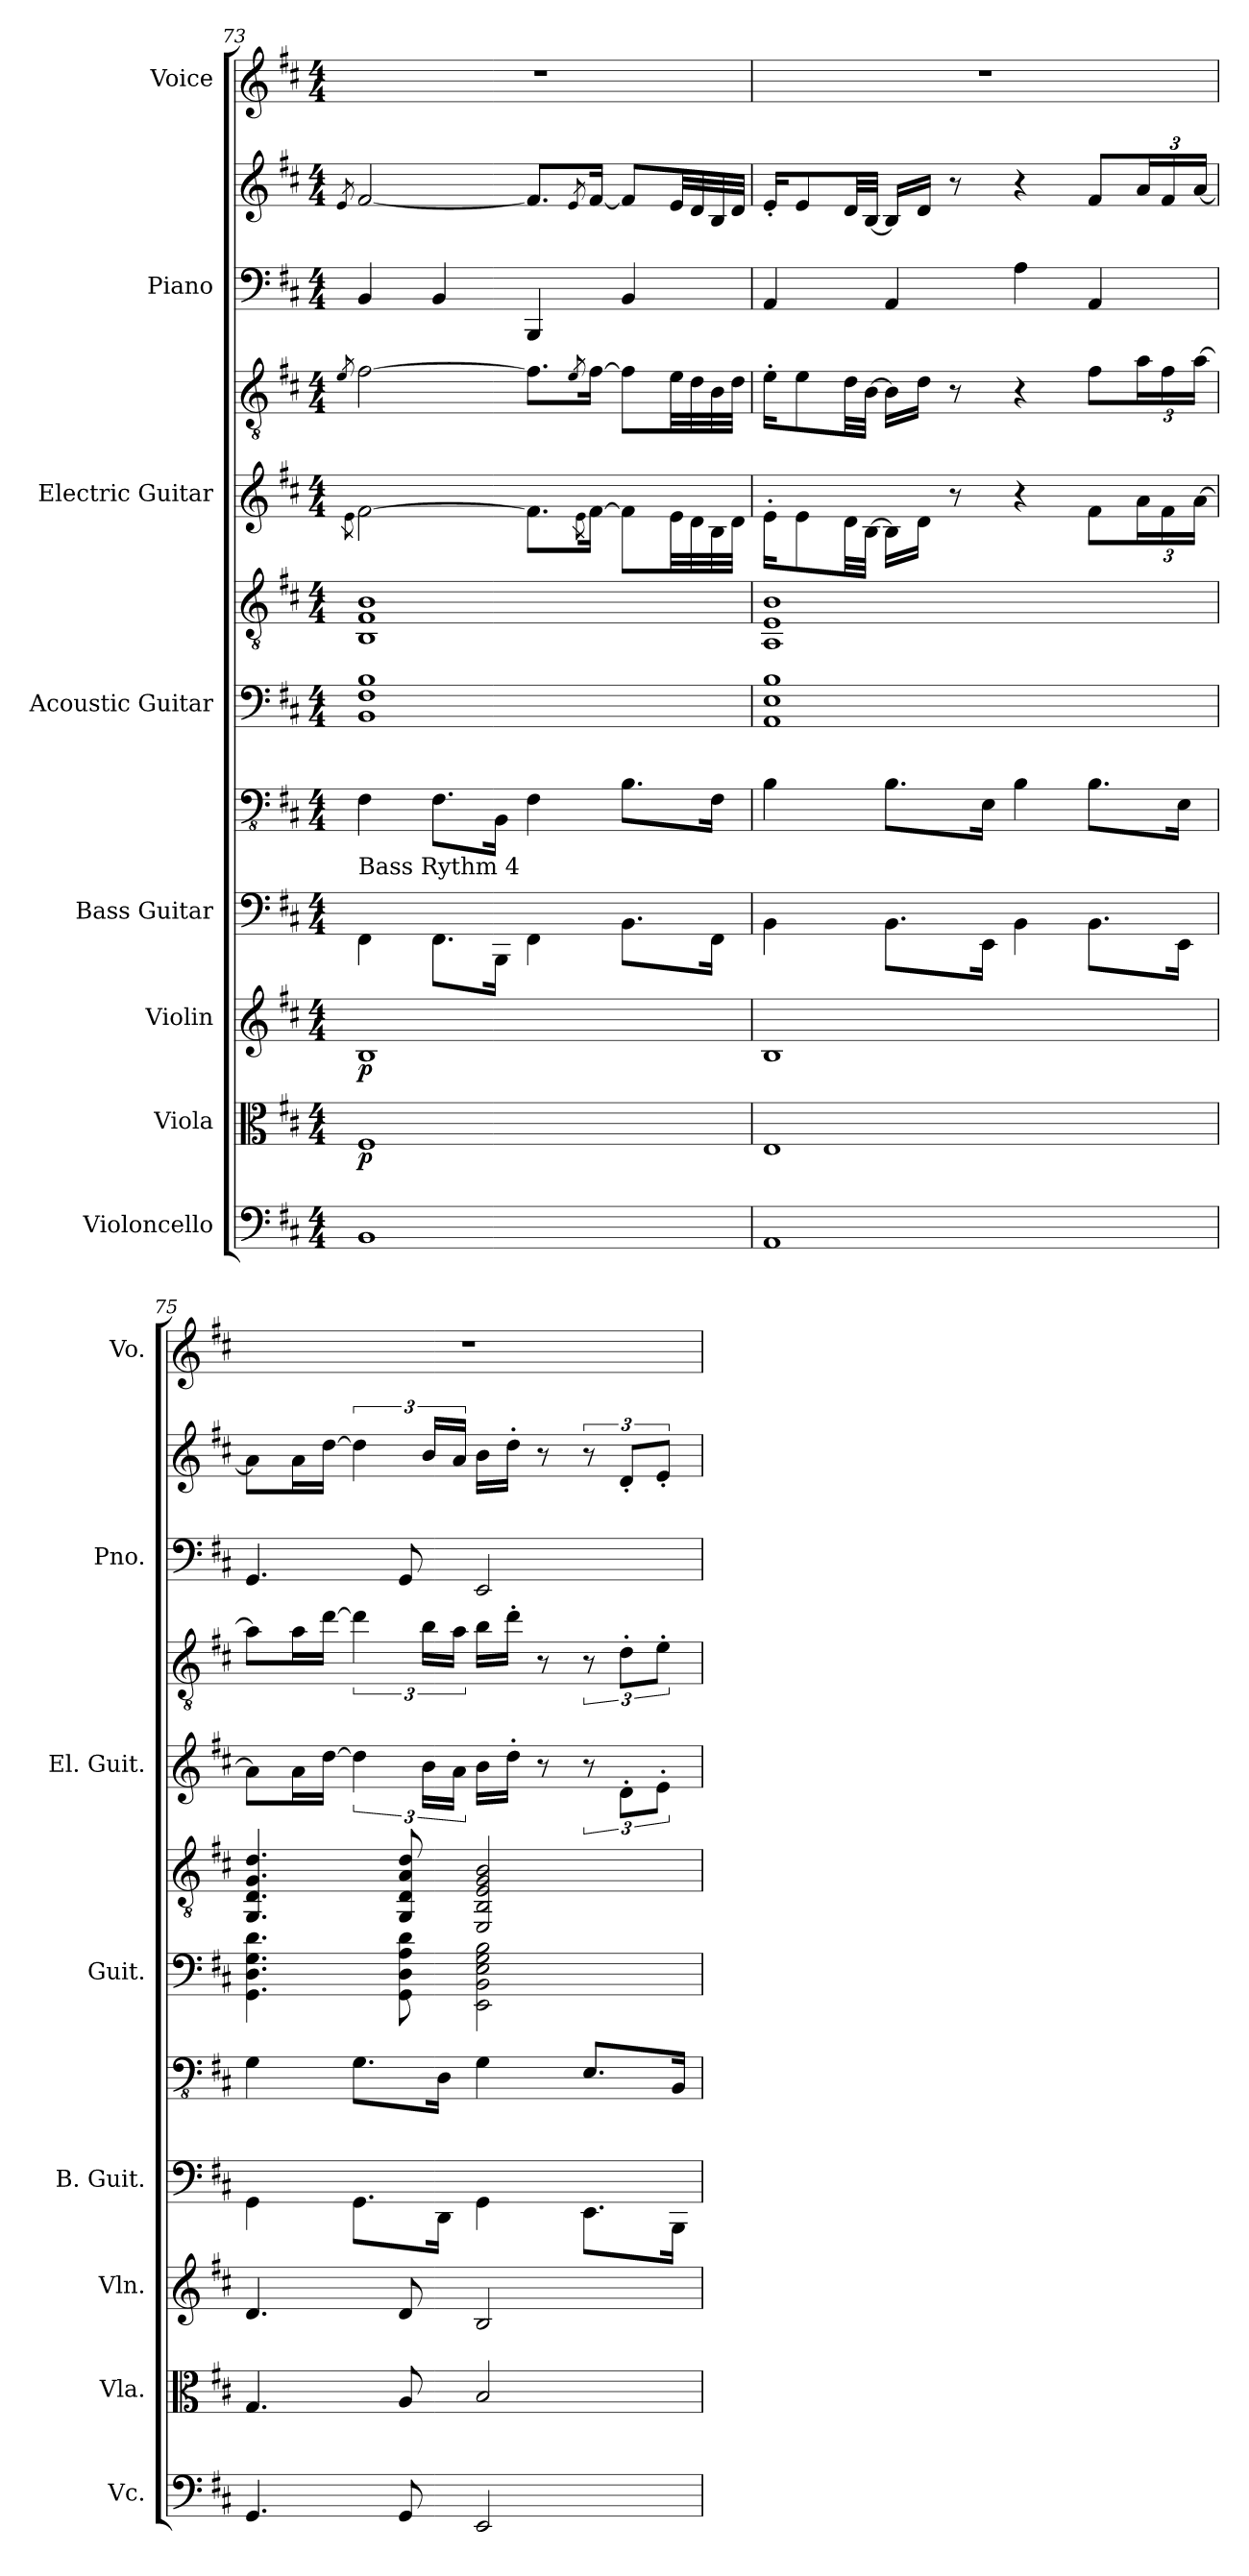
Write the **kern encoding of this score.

**kern	**kern	**dynam	**kern	**dynam	**kern	**kern	**kern	**kern	**kern	**kern	**kern	**kern	**kern
*part8	*part7	*part7	*part6	*part6	*part5	*part5	*part4	*part4	*part3	*part3	*part2	*part2	*part1
*staff12	*staff11	*staff11	*staff10	*staff10	*staff9	*staff8	*staff7	*staff6	*staff5	*staff4	*staff3	*staff2	*staff1
*I"Violoncello	*I"Viola	*	*I"Violin	*	*I"Bass Guitar	*	*I"Acoustic Guitar	*	*I"Electric Guitar	*	*I"Piano	*	*I"Voice
*I'Vc.	*I'Vla.	*	*I'Vln.	*	*I'B. Guit.	*	*I'Guit.	*	*I'El. Guit.	*	*I'Pno.	*	*I'Vo.
!!LO:PB:g=z
*clefF4	*clefC3	*	*clefG2	*	*	*clefFv4	*	*clefGv2	*	*clefGv2	*clefF4	*clefG2	*clefG2
*k[f#c#]	*k[f#c#]	*	*k[f#c#]	*	*k[f#c#]	*k[f#c#]	*k[f#c#]	*k[f#c#]	*k[f#c#]	*k[f#c#]	*k[f#c#]	*k[f#c#]	*k[f#c#]
*M4/4	*M4/4	*	*M4/4	*	*M4/4	*M4/4	*M4/4	*M4/4	*M4/4	*M4/4	*M4/4	*M4/4	*M4/4
=73	=73	=73	=73	=73	=73	=73	=73	=73	=73	=73	=73	=73	=73
.	.	.	.	.	.	.	.	.	8qe\	8qe/	.	8qe/	.
!	!	!	!	!	!	!LO:TX:b:t=Bass Rythm 4	!	!	!	!	!	!	!
!	!	!LO:DY:b	!	!LO:DY:b	!	!	!	!	!	!	!	!	!
1BB	1F#	p	1B	p	4FF#\	4FF#\	1BB 1F# 1B	1BB 1F# 1B	[2f#\	[2f#\	4BB/	[2f#/	1r
.	.	.	.	.	8.FF#\L	8.FF#\L	.	.	.	.	4BB/	.	.
.	.	.	.	.	16BBB\Jk	16BBB\Jk	.	.	.	.	.	.	.
.	.	.	.	.	4FF#\	4FF#\	.	.	8.f#\L]	8.f#\L]	4BBB/	8.f#/L]	.
.	.	.	.	.	.	.	.	.	8qe\	8qe/	.	8qe/	.
.	.	.	.	.	.	.	.	.	[16f#\Jk	[16f#\Jk	.	[16f#/Jk	.
.	.	.	.	.	8.BB\L	8.BB\L	.	.	8f#\L]	8f#\L]	4BB/	8f#/L]	.
.	.	.	.	.	.	.	.	.	32e\LL	32e\LL	.	32e/LL	.
.	.	.	.	.	.	.	.	.	32d\	32d\	.	32d/	.
.	.	.	.	.	16FF#\Jk	16FF#\Jk	.	.	32B\	32B\	.	32B/	.
.	.	.	.	.	.	.	.	.	32d\JJJ	32d\JJJ	.	32d/JJJ	.
=74	=74	=74	=74	=74	=74	=74	=74	=74	=74	=74	=74	=74	=74
1AA	1E	.	1B	.	4BB\	4BB\	1AA 1E 1B	1AA 1E 1B	16e'\KL	16e'\KL	4AA/	16e'/KL	1r
.	.	.	.	.	.	.	.	.	8e\	8e\	.	8e/	.
.	.	.	.	.	.	.	.	.	32d\LL	32d\LL	.	32d/LL	.
.	.	.	.	.	.	.	.	.	[32B\JJJ	[32B\JJJ	.	[32B/JJJ	.
.	.	.	.	.	8.BB\L	8.BB\L	.	.	16B\LL]	16B\LL]	4AA/	16B/LL]	.
.	.	.	.	.	.	.	.	.	16d\JJ	16d\JJ	.	16d/JJ	.
.	.	.	.	.	.	.	.	.	8r	8r	.	8r	.
.	.	.	.	.	16EE\Jk	16EE\Jk	.	.	.	.	.	.	.
.	.	.	.	.	4BB\	4BB\	.	.	4r	4r	4A\	4r	.
.	.	.	.	.	8.BB\L	8.BB\L	.	.	8f#\L	8f#\L	4AA/	8f#/L	.
*	*	*	*	*	*	*	*	*	*Xbrackettup	*Xbrackettup	*	*Xbrackettup	*
.	.	.	.	.	.	.	.	.	24a\L	24a\L	.	24a/L	.
.	.	.	.	.	.	.	.	.	24f#\	24f#\	.	24f#/	.
.	.	.	.	.	16EE\Jk	16EE\Jk	.	.	.	.	.	.	.
.	.	.	.	.	.	.	.	.	[24a\JJ	[24a\JJ	.	[24a/JJ	.
=75	=75	=75	=75	=75	=75	=75	=75	=75	=75	=75	=75	=75	=75
4.GG/	4.G/	.	4.d/	.	4GG\	4GG\	4.GG\ 4.D\ 4.G\ 4.d\	4.GG/ 4.D/ 4.G/ 4.d/	8a\L]	8a\L]	4.GG/	8a\L]	1r
.	.	.	.	.	.	.	.	.	16a\L	16a\L	.	16a\L	.
.	.	.	.	.	.	.	.	.	[16dd\JJ	[16dd\JJ	.	[16dd\JJ	.
*	*	*	*	*	*	*	*	*	*brackettup	*brackettup	*	*brackettup	*
.	.	.	.	.	8.GG\L	8.GG\L	.	.	6dd\]	6dd\]	.	6dd\]	.
8GG/	8A/	.	8d/	.	.	.	8GG\ 8D\ 8A\ 8d\	8GG/ 8D/ 8A/ 8d/	.	.	8GG/	.	.
.	.	.	.	.	.	.	.	.	24b\LL	24b\LL	.	24b/LL	.
.	.	.	.	.	16DD\Jk	16DD\Jk	.	.	.	.	.	.	.
.	.	.	.	.	.	.	.	.	24a\JJ	24a\JJ	.	24a/JJ	.
2EE/	2B/	.	2B/	.	4GG\	4GG\	2EE\ 2BB\ 2E\ 2G\ 2B\	2EE/ 2BB/ 2E/ 2G/ 2B/	16b\LL	16b\LL	2EE/	16b\LL	.
.	.	.	.	.	.	.	.	.	16dd'\JJ	16dd'\JJ	.	16dd'\JJ	.
.	.	.	.	.	.	.	.	.	8r	8r	.	8r	.
.	.	.	.	.	8.EE\L	8.EE/L	.	.	12r	12r	.	12r	.
.	.	.	.	.	.	.	.	.	12d'\L	12d'\L	.	12d'/L	.
.	.	.	.	.	.	.	.	.	12e'\J	12e'\J	.	12e'/J	.
.	.	.	.	.	16BBB\Jk	16BBB/Jk	.	.	.	.	.	.	.
=	=	=	=	=	=	=	=	=	=	=	=	=	=
*-	*-	*-	*-	*-	*-	*-	*-	*-	*-	*-	*-	*-	*-
